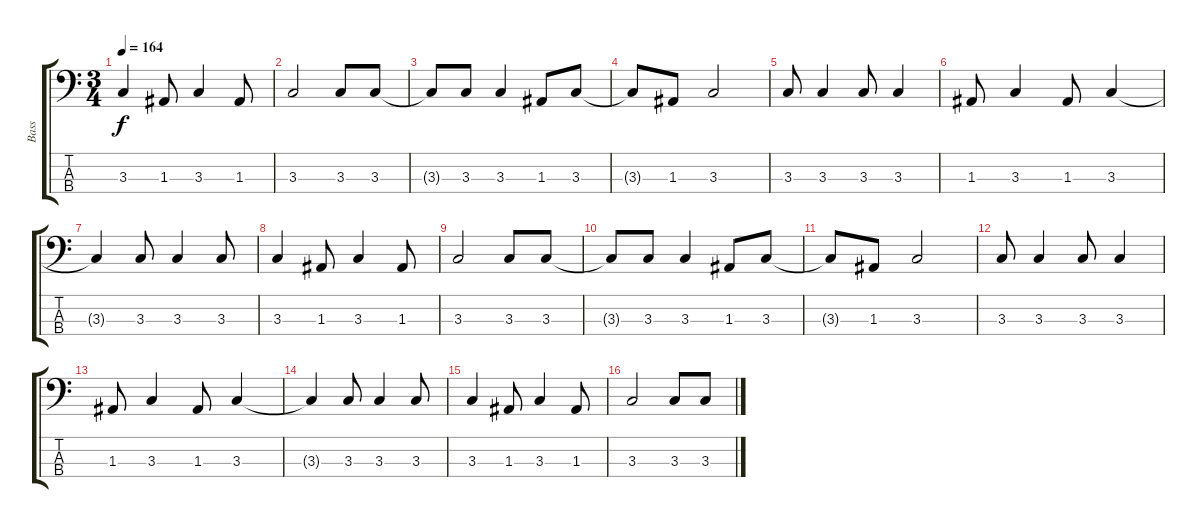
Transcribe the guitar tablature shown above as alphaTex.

\track ("Bass" "Bass") {instrument electricbassfinger}
\staff {score tabs}
\tuning (G2 D2 A1 E1) {hide}
\ts (3 4)
\tempo 164
\clef f4
\ks c
3.3.4{dy f} 1.3.8 3.3.4 1.3.8 |
3.3.2 3.3.8 3.3.8 |
3.3{t}.8 3.3.8 3.3.4 1.3.8 3.3.8 |
3.3{t}.8 1.3.8 3.3.2 |
3.3.8 3.3.4 3.3.8 3.3.4 |
1.3.8 3.3.4 1.3.8 3.3.4 |
3.3{t}.4 3.3.8 3.3.4 3.3.8 |
3.3.4 1.3.8 3.3.4 1.3.8 |
3.3.2 3.3.8 3.3.8 |
3.3{t}.8 3.3.8 3.3.4 1.3.8 3.3.8 |
3.3{t}.8 1.3.8 3.3.2 |
3.3.8 3.3.4 3.3.8 3.3.4 |
1.3.8 3.3.4 1.3.8 3.3.4 |
3.3{t}.4 3.3.8 3.3.4 3.3.8 |
3.3.4 1.3.8 3.3.4 1.3.8 |
3.3.2 3.3.8 3.3.8{instrument slapbass2}
